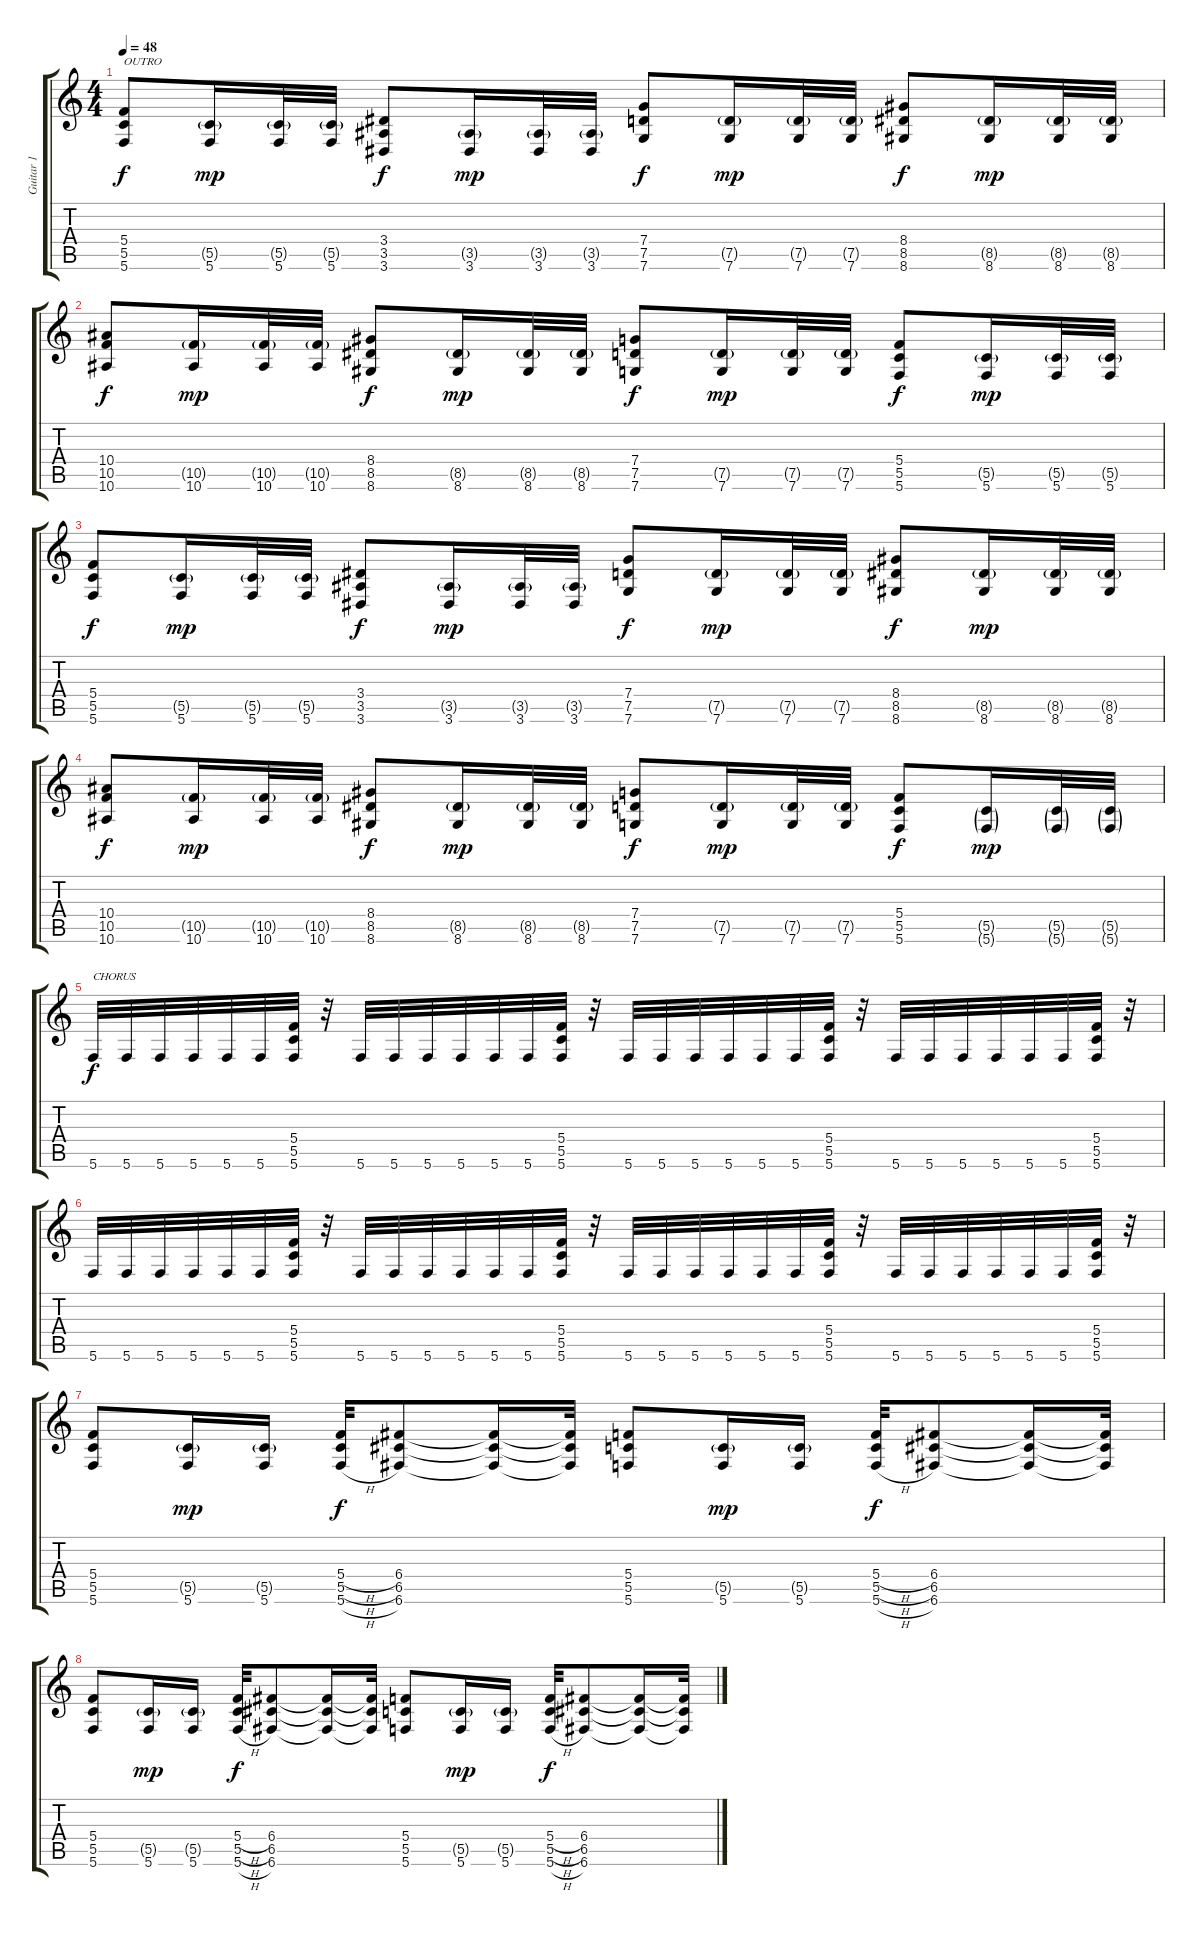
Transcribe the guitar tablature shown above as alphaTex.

\track ("Guitar 1" "Guitar 1") {instrument overdrivenguitar}
\staff {score tabs}
\tuning (D4 A3 F3 C3 G2 C2) {hide}
\ts (4 4)
\tempo 48
\clef g2
\ks c
(5.4 5.5 5.6).8{txt "OUTRO" dy f} (5.5{g} 5.6).16{dy mp} (5.5{g} 5.6).32 (5.5{g} 5.6).32 (3.4 3.5 3.6).8{dy f} (3.5{g} 3.6).16{dy mp} (3.5{g} 3.6).32 (3.5{g} 3.6).32 (7.4 7.5 7.6).8{dy f} (7.5{g} 7.6).16{dy mp} (7.5{g} 7.6).32 (7.5{g} 7.6).32 (8.4 8.5 8.6).8{dy f} (8.5{g} 8.6).16{dy mp} (8.5{g} 8.6).32 (8.5{g} 8.6).32 |
(10.4 10.5 10.6).8{dy f} (10.5{g} 10.6).16{dy mp} (10.5{g} 10.6).32 (10.5{g} 10.6).32 (8.4 8.5 8.6).8{dy f} (8.5{g} 8.6).16{dy mp} (8.5{g} 8.6).32 (8.5{g} 8.6).32 (7.4 7.5 7.6).8{dy f} (7.5{g} 7.6).16{dy mp} (7.5{g} 7.6).32 (7.5{g} 7.6).32 (5.4 5.5 5.6).8{dy f} (5.5{g} 5.6).16{dy mp} (5.5{g} 5.6).32 (5.5{g} 5.6).32 |
(5.4 5.5 5.6).8{dy f} (5.5{g} 5.6).16{dy mp} (5.5{g} 5.6).32 (5.5{g} 5.6).32 (3.4 3.5 3.6).8{dy f} (3.5{g} 3.6).16{dy mp} (3.5{g} 3.6).32 (3.5{g} 3.6).32 (7.4 7.5 7.6).8{dy f} (7.5{g} 7.6).16{dy mp} (7.5{g} 7.6).32 (7.5{g} 7.6).32 (8.4 8.5 8.6).8{dy f} (8.5{g} 8.6).16{dy mp} (8.5{g} 8.6).32 (8.5{g} 8.6).32 |
(10.4 10.5 10.6).8{dy f} (10.5{g} 10.6).16{dy mp} (10.5{g} 10.6).32 (10.5{g} 10.6).32 (8.4 8.5 8.6).8{dy f} (8.5{g} 8.6).16{dy mp} (8.5{g} 8.6).32 (8.5{g} 8.6).32 (7.4 7.5 7.6).8{dy f} (7.5{g} 7.6).16{dy mp} (7.5{g} 7.6).32 (7.5{g} 7.6).32 (5.4 5.5 5.6).8{dy f} (5.5{g} 5.6{g}).16{dy mp} (5.5{g} 5.6{g}).32 (5.5{g} 5.6{g}).32 |
5.6.32{txt "CHORUS" dy f} 5.6.32 5.6.32 5.6.32 5.6.32 5.6.32 (5.4 5.5 5.6).32 r.32 5.6.32 5.6.32 5.6.32 5.6.32 5.6.32 5.6.32 (5.4 5.5 5.6).32 r.32 5.6.32 5.6.32 5.6.32 5.6.32 5.6.32 5.6.32 (5.4 5.5 5.6).32 r.32 5.6.32 5.6.32 5.6.32 5.6.32 5.6.32 5.6.32 (5.4 5.5 5.6).32 r.32 |
5.6.32 5.6.32 5.6.32 5.6.32 5.6.32 5.6.32 (5.4 5.5 5.6).32 r.32 5.6.32 5.6.32 5.6.32 5.6.32 5.6.32 5.6.32 (5.4 5.5 5.6).32 r.32 5.6.32 5.6.32 5.6.32 5.6.32 5.6.32 5.6.32 (5.4 5.5 5.6).32 r.32 5.6.32 5.6.32 5.6.32 5.6.32 5.6.32 5.6.32 (5.4 5.5 5.6).32 r.32 |
(5.4 5.5 5.6).8 (5.5{g} 5.6).16{dy mp} (5.5{g} 5.6).16 (5.4{h} 5.5{h} 5.6{h}).32{dy f} (6.4 6.5 6.6).8 (6.4{t} 6.5{t} 6.6{t}).16 (6.4{t} 6.5{t} 6.6{t}).32 (5.4 5.5 5.6).8 (5.5{g} 5.6).16{dy mp} (5.5{g} 5.6).16 (5.4{h} 5.5{h} 5.6{h}).32{dy f} (6.4 6.5 6.6).8 (6.4{t} 6.5{t} 6.6{t}).16 (6.4{t} 6.5{t} 6.6{t}).32 |
(5.4 5.5 5.6).8 (5.5{g} 5.6).16{dy mp} (5.5{g} 5.6).16 (5.4{h} 5.5{h} 5.6{h}).32{dy f} (6.4 6.5 6.6).8 (6.4{t} 6.5{t} 6.6{t}).16 (6.4{t} 6.5{t} 6.6{t}).32 (5.4 5.5 5.6).8 (5.5{g} 5.6).16{dy mp} (5.5{g} 5.6).16 (5.4{h} 5.5{h} 5.6{h}).32{dy f} (6.4 6.5 6.6).8 (6.4{t} 6.5{t} 6.6{t}).16 (6.4{t} 6.5{t} 6.6{t}).32
